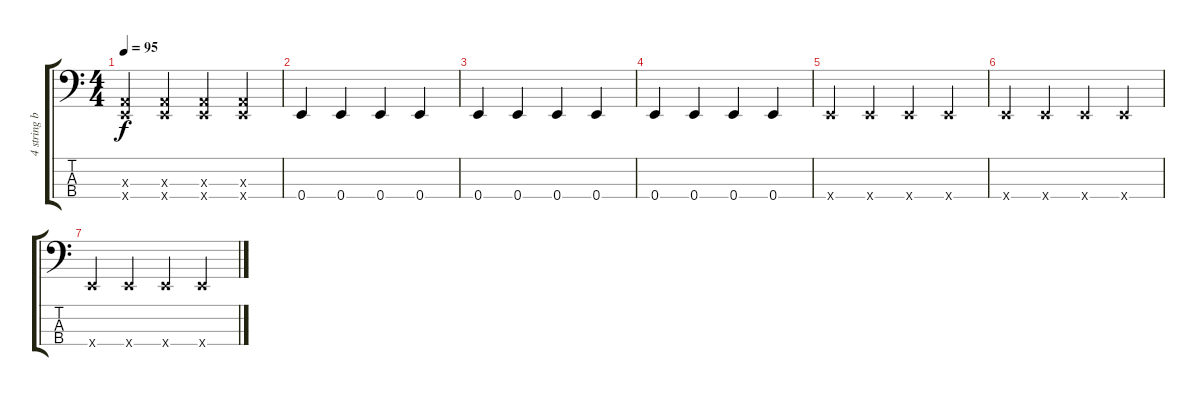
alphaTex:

\track ("4 string base" "4 string b") {instrument slapbass2}
\staff {score tabs}
\tuning (G2 D2 A1 E1) {hide}
\ts (4 4)
\tempo 95
\clef f4
\ks c
(0.3{x} 0.4{x}).4{dy f} (0.3{x} 0.4{x}).4 (0.3{x} 0.4{x}).4 (0.3{x} 0.4{x}).4 |
0.4.4 0.4.4 0.4.4 0.4.4 |
0.4.4 0.4.4 0.4.4 0.4.4 |
0.4.4 0.4.4 0.4.4 0.4.4 |
0.4{x}.4 0.4{x}.4 0.4{x}.4 0.4{x}.4 |
0.4{x}.4 0.4{x}.4 0.4{x}.4 0.4{x}.4 |
0.4{x}.4 0.4{x}.4 0.4{x}.4 0.4{x}.4
